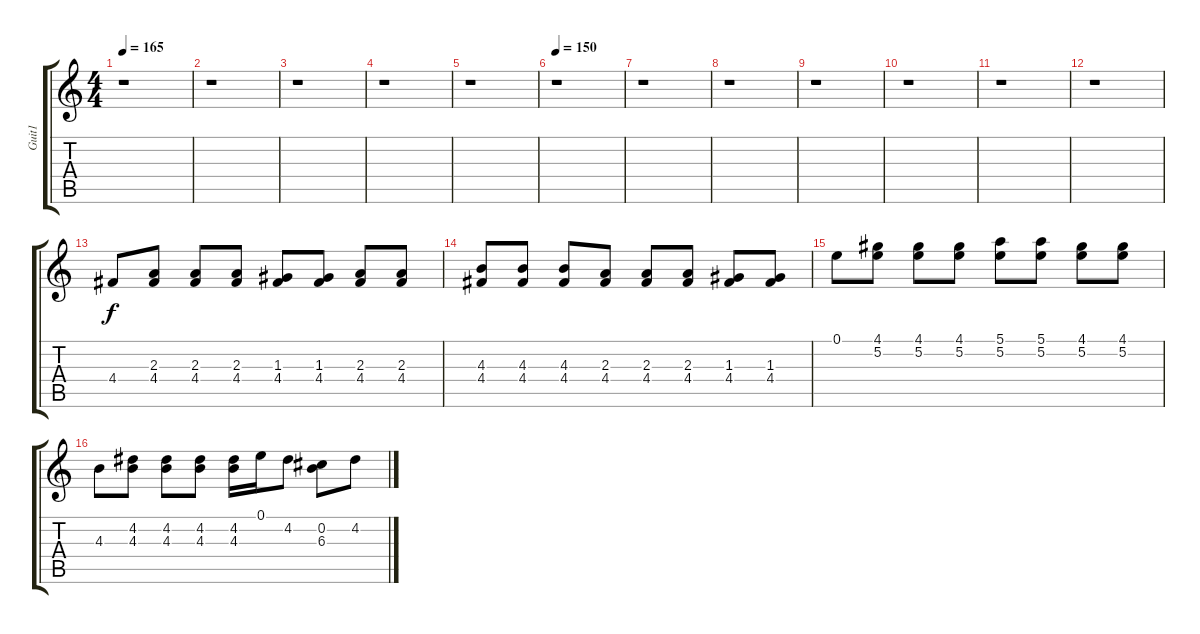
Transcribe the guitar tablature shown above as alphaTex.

\track ("Guit1" "Guit1") {instrument distortionguitar}
\staff {score tabs}
\tuning (E4 B3 G3 D3 A2 E2) {hide}
\ts (4 4)
\tempo 165
\clef g2
\ks c
r.1{dy f} |
r.1 |
r.1 |
r.1 |
r.1 |
\tempo 150
r.1 |
r.1 |
r.1 |
r.1 |
r.1 |
r.1 |
r.1 |
4.4.8 (2.3 4.4).8 (2.3 4.4).8 (2.3 4.4).8 (1.3 4.4).8 (1.3 4.4).8 (2.3 4.4).8 (2.3 4.4).8 |
(4.3 4.4).8 (4.3 4.4).8 (4.3 4.4).8 (2.3 4.4).8 (2.3 4.4).8 (2.3 4.4).8 (1.3 4.4).8 (1.3 4.4).8 |
0.1.8 (4.1 5.2).8 (4.1 5.2).8 (4.1 5.2).8 (5.1 5.2).8 (5.1 5.2).8 (4.1 5.2).8 (4.1 5.2).8 |
4.3.8 (4.2 4.3).8 (4.2 4.3).8 (4.2 4.3).8 (4.2 4.3).16 0.1.16 4.2.8 (0.2 6.3).8 4.2.8
